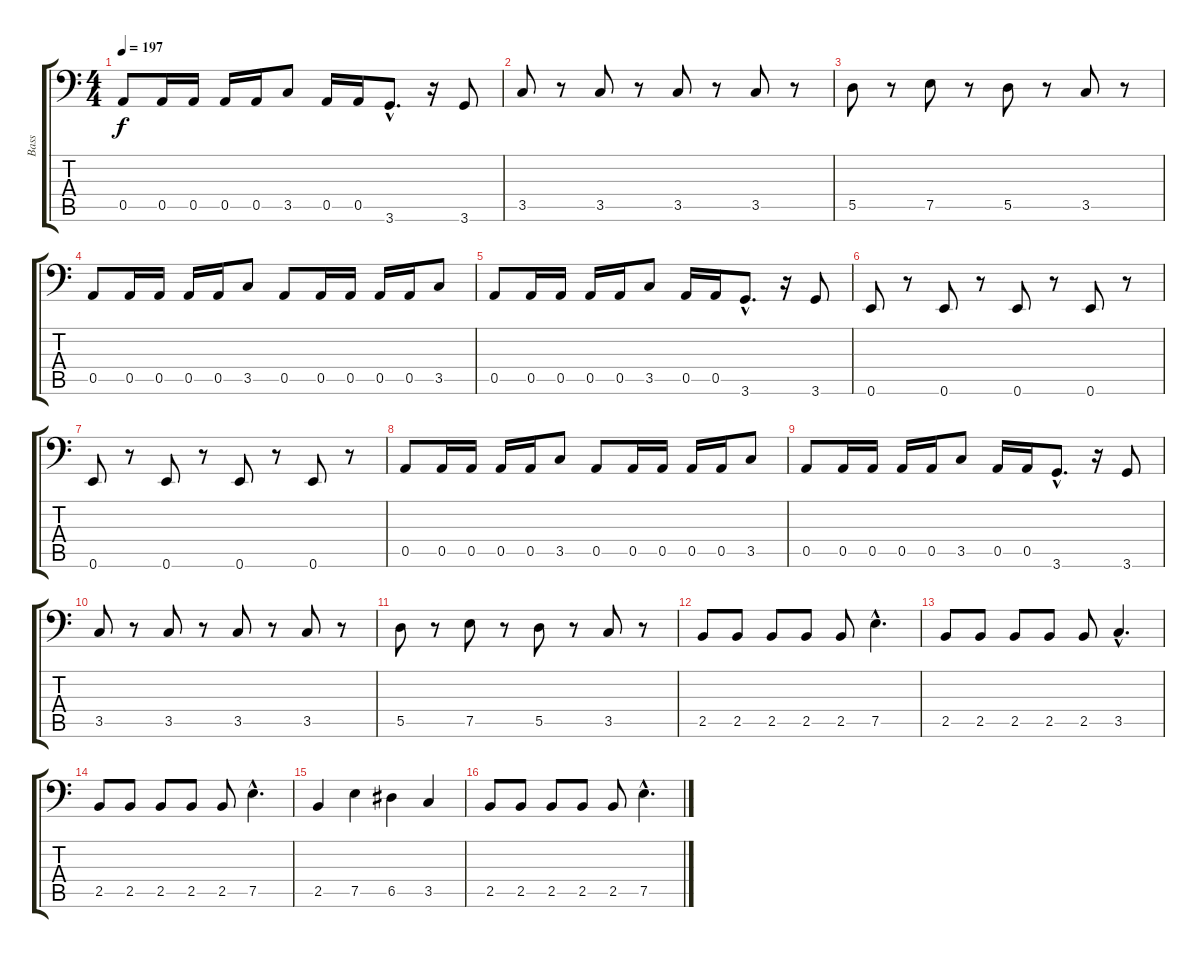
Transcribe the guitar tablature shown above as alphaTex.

\track ("Bass" "Bass") {instrument electricbasspick}
\staff {score tabs}
\tuning (E3 B2 G2 D2 A1 E1) {hide}
\ts (4 4)
\tempo 197
\clef f4
\ks c
0.5.8{dy f} 0.5.16 0.5.16 0.5.16 0.5.16 3.5.8 0.5.16 0.5.16 3.6{hac}.8{d} r.16 3.6.8 |
3.5.8 r.8 3.5.8 r.8 3.5.8 r.8 3.5.8 r.8 |
5.5.8 r.8 7.5.8 r.8 5.5.8 r.8 3.5.8 r.8 |
0.5.8 0.5.16 0.5.16 0.5.16 0.5.16 3.5.8 0.5.8 0.5.16 0.5.16 0.5.16 0.5.16 3.5.8 |
0.5.8 0.5.16 0.5.16 0.5.16 0.5.16 3.5.8 0.5.16 0.5.16 3.6{hac}.8{d} r.16 3.6.8 |
0.6.8 r.8 0.6.8 r.8 0.6.8 r.8 0.6.8 r.8 |
0.6.8 r.8 0.6.8 r.8 0.6.8 r.8 0.6.8 r.8 |
0.5.8 0.5.16 0.5.16 0.5.16 0.5.16 3.5.8 0.5.8 0.5.16 0.5.16 0.5.16 0.5.16 3.5.8 |
0.5.8 0.5.16 0.5.16 0.5.16 0.5.16 3.5.8 0.5.16 0.5.16 3.6{hac}.8{d} r.16 3.6.8 |
3.5.8 r.8 3.5.8 r.8 3.5.8 r.8 3.5.8 r.8 |
5.5.8 r.8 7.5.8 r.8 5.5.8 r.8 3.5.8 r.8 |
2.5.8 2.5.8 2.5.8 2.5.8 2.5.8 7.5{hac}.4{d} |
2.5.8 2.5.8 2.5.8 2.5.8 2.5.8 3.5{hac}.4{d} |
2.5.8 2.5.8 2.5.8 2.5.8 2.5.8 7.5{hac}.4{d} |
2.5.4 7.5.4 6.5.4 3.5.4 |
2.5.8 2.5.8 2.5.8 2.5.8 2.5.8 7.5{hac}.4{d}
